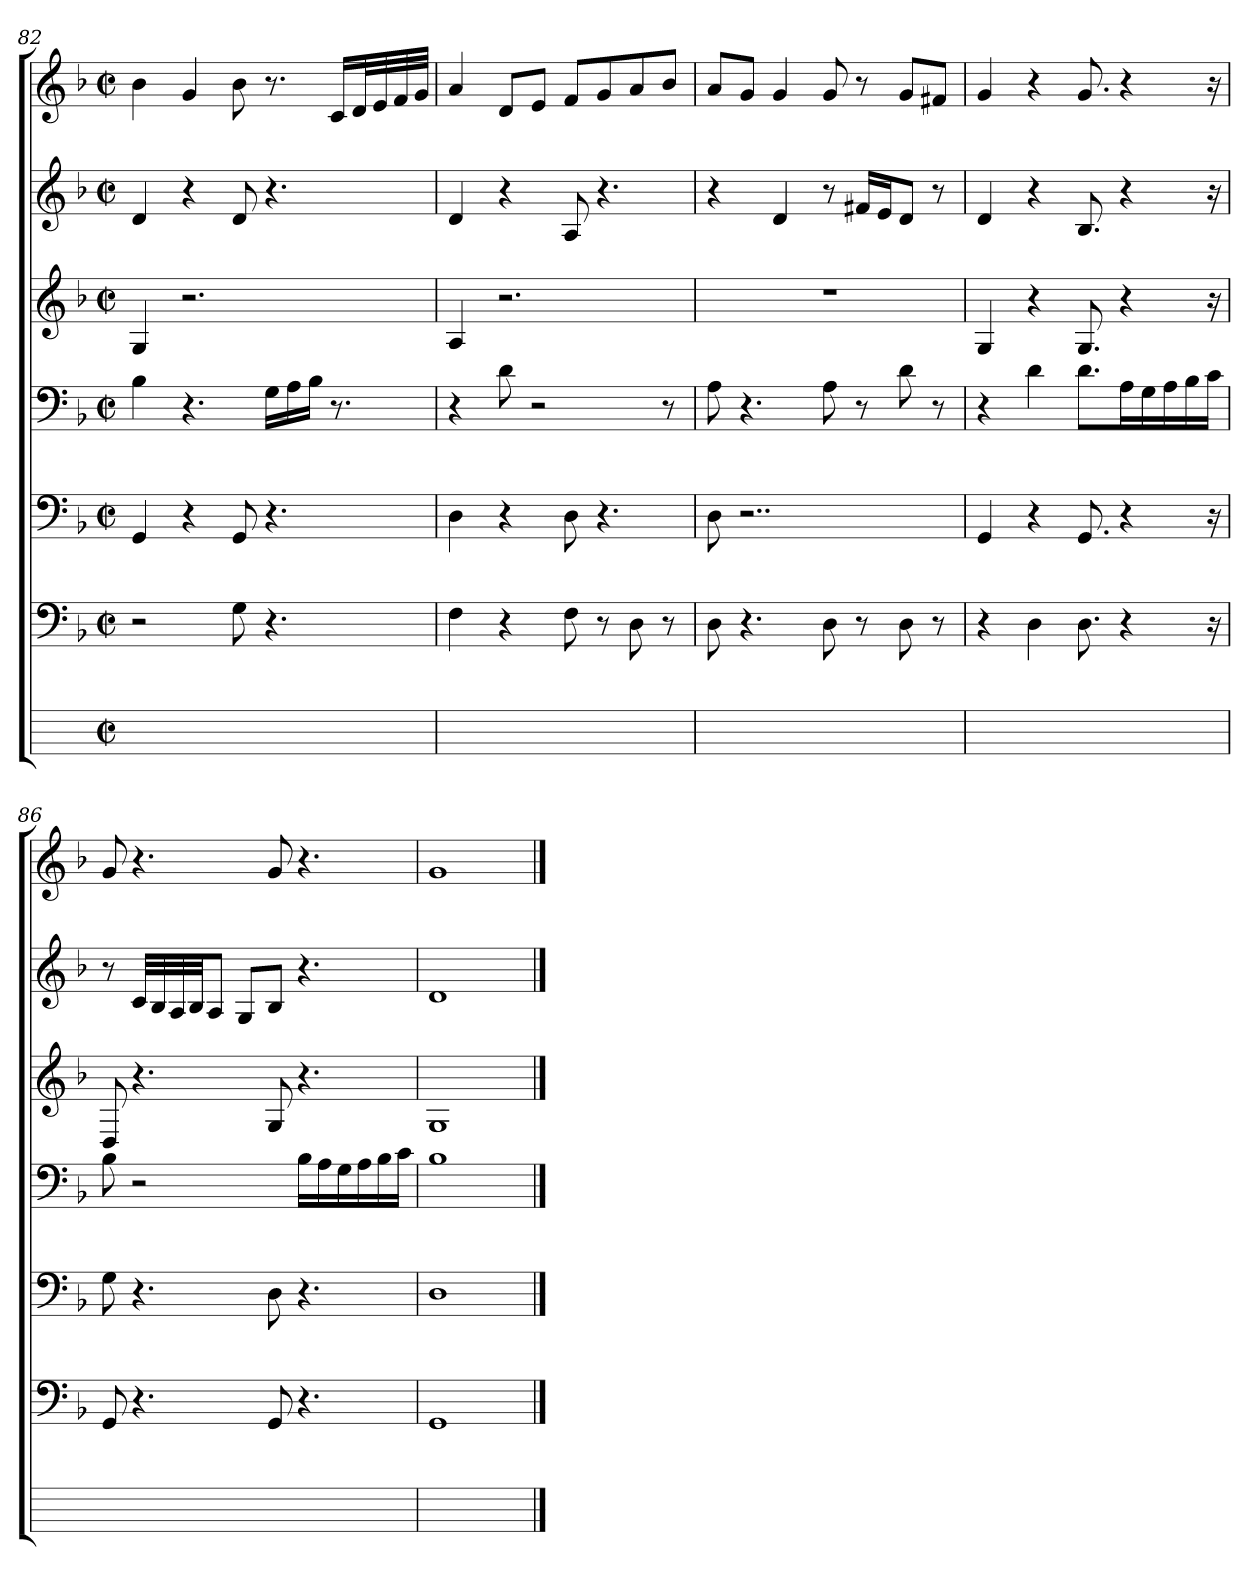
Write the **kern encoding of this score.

**kern	**kern	**kern	**kern	**kern	**kern	**kern
*part7	*part6	*part5	*part4	*part3	*part2	*part1
*staff7	*staff6	*staff5	*staff4	*staff3	*staff2	*staff1
*	*clefF4	*clefF4	*clefF4	*clefG2	*clefG2	*clefG2
*	*k[b-]	*k[b-]	*k[b-]	*k[b-]	*k[b-]	*k[b-]
*	*F:	*F:	*F:	*F:	*F:	*F:
*M2/2	*M2/2	*M2/2	*M2/2	*M2/2	*M2/2	*M2/2
*met(c|)	*met(c|)	*met(c|)	*met(c|)	*met(c|)	*met(c|)	*met(c|)
=82	=82	=82	=82	=82	=82	=82
1ryy	2r	4GG	4B-	4G	4d	4b-
.	.	4r	4.r	2.r	4r	4g
.	8G	8GGi	.	.	8di	8b-
.	4.r	4.r	16GjLL	.	4.r	8.r
.	.	.	16Aj	.	.	.
.	.	.	16B-iJJ	.	.	.
.	.	.	8.r	.	.	16cjLL
.	.	.	.	.	.	32djL
.	.	.	.	.	.	32ej
.	.	.	.	.	.	32fj
.	.	.	.	.	.	32gjJJJ
=83	=83	=83	=83	=83	=83	=83
1ryy	4F	4D	4r	4A	4d	4a
.	4r	4r	8d	2.r	4r	8dL
.	.	.	2r	.	.	8eJ
.	8Fi	8D	.	.	8A	8fL
.	8r	4.r	.	.	4.r	8g
.	8D	.	.	.	.	8a
.	8r	.	8r	.	.	8b-jJ
=84	=84	=84	=84	=84	=84	=84
1ryy	8D	8D	8A	1r	4r	8aiL
.	4.r	2..r	4.r	.	.	8gJ
.	.	.	.	.	4d	4g
.	8Di	.	8Ai	.	8r	8gi
.	8r	.	8r	.	16f#XjLL	8r
.	.	.	.	.	16ejJ	.
.	8D	.	8d	.	8dJ	8giL
.	8r	.	8r	.	8r	8f#jJ
=85	=85	=85	=85	=85	=85	=85
1ryy	4r	4GG	4r	4G	4d	4g
.	4D	4r	4d	4r	4r	4r
.	8.D	8.GGi	8.dL	8.Gi	8.B-	8.gi
.	4r	4r	16AjL	4r	4r	4r
.	.	.	16Gj	.	.	.
.	.	.	16Aj	.	.	.
.	.	.	16B-j	.	.	.
.	16r	16r	16cjJJ	16r	16r	16r
=86	=86	=86	=86	=86	=86	=86
1ryy	8GG	8G	8B-	8DZ	8r	8gi
.	4.r	4.r	2r	4.r	32cjLLL	4.r
.	.	.	.	.	32B-j	.
.	.	.	.	.	32Aj	.
.	.	.	.	.	32B-jJJ	.
.	.	.	.	.	8AJ	.
.	.	.	.	.	8GL	.
.	8GGi	8DZ	.	8Gi	8B-J	8gi
.	4.r	4.r	16B-jLL	4.r	4.r	4.r
.	.	.	16Aj	.	.	.
.	.	.	16Gj	.	.	.
.	.	.	16Aj	.	.	.
.	.	.	16B-i	.	.	.
.	.	.	16cjJJ	.	.	.
=87	=87	=87	=87	=87	=87	=87
1ryy	1GGi	1DZ	1B-i	1Gi	1d	1gi
==	==	==	==	==	==	==
*-	*-	*-	*-	*-	*-	*-
